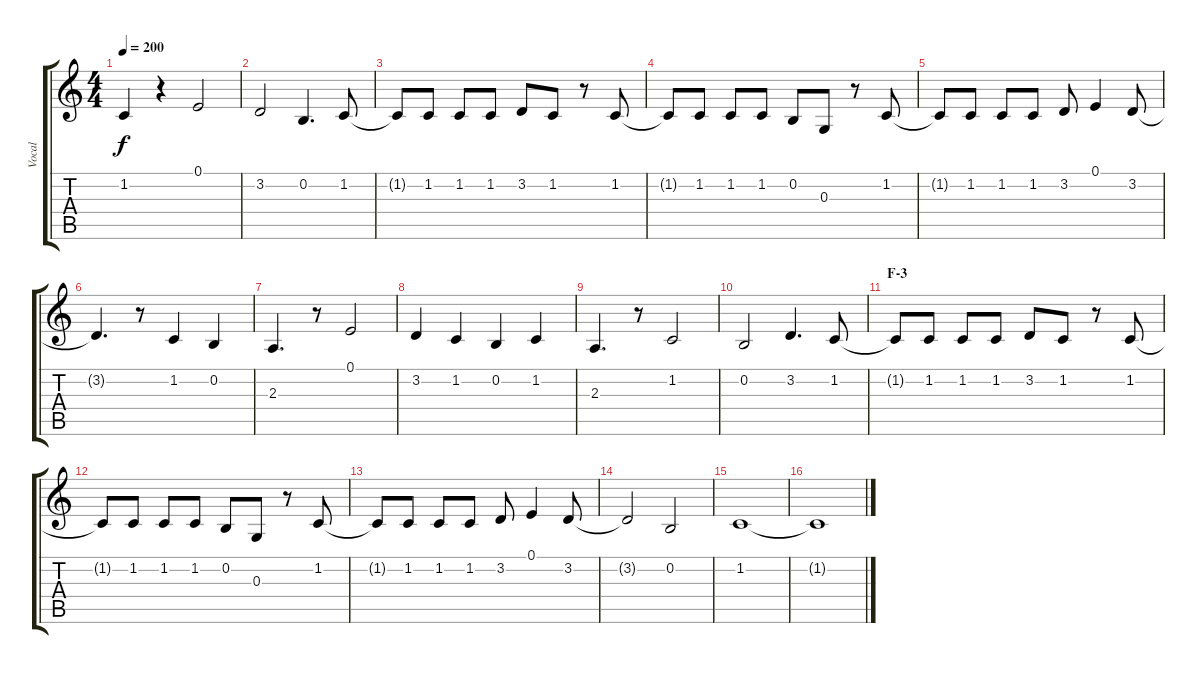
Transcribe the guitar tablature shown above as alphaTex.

\track ("Vocal" "Vocal") {instrument tenorsax}
\staff {score tabs}
\tuning (E4 B3 G3 D3 A2 E2) {hide}
\ts (4 4)
\tempo 200
\clef g2
\ks c
1.2.4{dy f} r.4 0.1.2 |
3.2.2 0.2.4{d} 1.2.8 |
1.2{t}.8 1.2.8 1.2.8 1.2.8 3.2.8 1.2.8 r.8 1.2.8 |
1.2{t}.8 1.2.8 1.2.8 1.2.8 0.2.8 0.3.8 r.8 1.2.8 |
1.2{t}.8 1.2.8 1.2.8 1.2.8 3.2.8 0.1.4 3.2.8 |
3.2{t}.4{d} r.8 1.2.4 0.2.4 |
2.3.4{d} r.8 0.1.2 |
3.2.4 1.2.4 0.2.4 1.2.4 |
2.3.4{d} r.8 1.2.2 |
0.2.2 3.2.4{d} 1.2.8 |
\section ("" "F-3")
1.2{t}.8 1.2.8 1.2.8 1.2.8 3.2.8 1.2.8 r.8 1.2.8 |
1.2{t}.8 1.2.8 1.2.8 1.2.8 0.2.8 0.3.8 r.8 1.2.8 |
1.2{t}.8 1.2.8 1.2.8 1.2.8 3.2.8 0.1.4 3.2.8 |
3.2{t}.2 0.2.2 |
1.2.1 |
1.2{t}.1
